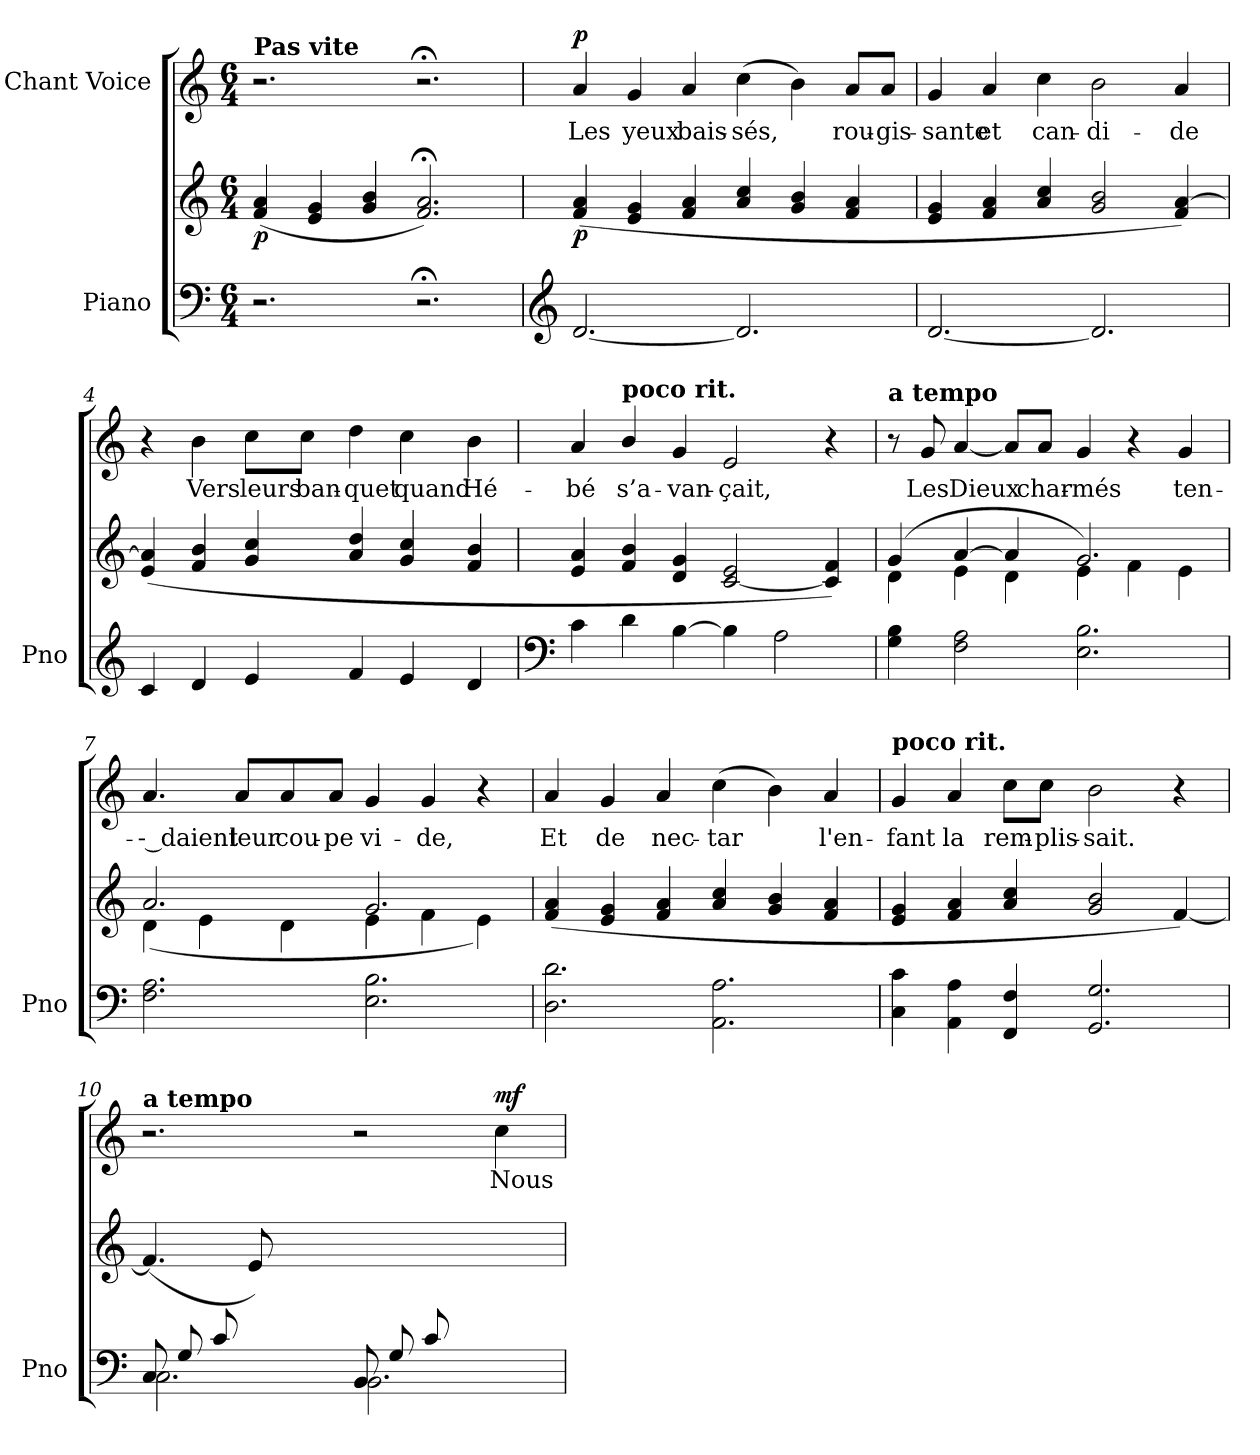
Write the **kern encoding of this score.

**kern	**kern	**dynam	**kern	**text	**dynam
*part2	*part2	*part2	*part1	*part1	*part1
*staff3	*staff2	*staff2/3	*staff1	*staff1	*staff1
*I"Piano	*	*	*I"Chant Voice	*	*
*I'Pno	*	*	*	*	*
*clefF4	*clefG2	*	*clefG2	*	*
*k[]	*k[]	*	*k[]	*	*
*M6/4	*M6/4	*	*M6/4	*	*
=1	=1	=1	=1	=1	=1
!	!	!	!LO:TX:a:B:t=Pas vite	!	!
!	!	!LO:DY:b	!	!	!
2.r	(4f/ 4a/	p	2.r	.	.
.	4e/ 4g/	.	.	.	.
.	4g/ 4b/	.	.	.	.
2.r;<	2.f/;< 2.a/;<)	.	2.r;<	.	.
=2	=2	=2	=2	=2	=2
*clefG2	*	*	*	*	*
!	!	!LO:DY:b	!	!LO:LY:b	!LO:DY:a
[2.d/	(<4f/ 4a/	p	4a/	Les	p
!	!	!	!	!LO:LY:b	!
.	4e/ 4g/	.	4g/	yeux	.
!	!	!	!	!LO:LY:b	!
.	4f/ 4a/	.	4a/	bais-	.
!	!	!	!	!LO:LY:b	!
2.d/]	4a/ 4cc/	.	(4cc\	-sés,	.
.	4g/ 4b/	.	4b\)	.	.
!	!	!	!	!LO:LY:b	!
.	4f/ 4a/	.	8a/L	rou-	.
!	!	!	!	!LO:LY:b	!
.	.	.	8a/J	-gis-	.
=3	=3	=3	=3	=3	=3
!	!	!	!	!LO:LY:b	!
[2.d/	4e/ 4g/	.	4g/	-sante	.
!	!	!	!	!LO:LY:b	!
.	4f/ 4a/	.	4a/	et	.
!	!	!	!	!LO:LY:b	!
.	4a/ 4cc/	.	4cc\	can-	.
!	!	!	!	!LO:LY:b	!
2.d/]	2g/ 2b/	.	2b\	-di-	.
!	!	!	!	!LO:LY:b	!
.	4f/ [4a/)	.	4a/	-de	.
!!LO:LB:g=z
=4	=4	=4	=4	=4	=4
4c/	(4e/ 4a/]	.	4r	.	.
!	!	!	!	!LO:LY:b	!
4d/	4f/ 4b/	.	4b\	Vers	.
!	!	!	!	!LO:LY:b	!
4e/	4g/ 4cc/	.	8cc\L	leurs	.
!	!	!	!	!LO:LY:b	!
.	.	.	8cc\J	ban-	.
!	!	!	!	!LO:LY:b	!
4f/	4a/ 4dd/	.	4dd\	-quet	.
!	!	!	!	!LO:LY:b	!
4e/	4g/ 4cc/	.	4cc\	quand	.
!	!	!	!	!LO:LY:b	!
4d/	4f/ 4b/	.	4b\	Hé-	.
=5	=5	=5	=5	=5	=5
*clefF4	*	*	*	*	*
!	!	!	!	!LO:LY:b	!
4c\	4e/ 4a/	.	4a/	-bé	.
!	!	!	!LO:TX:a:B:t=poco rit.	!	!
!	!	!	!	!LO:LY:b	!
4d\	4f/ 4b/	.	4b/	s’a-	.
!	!	!	!	!LO:LY:b	!
[4B\	4d/ 4g/	.	4g/	-van-	.
!	!	!	!	!LO:LY:b	!
4B\]	[2c/ 2e/	.	2e/	-çait,	.
2A\	.	.	.	.	.
.	4c/] 4f/)	.	4r	.	.
=6	=6	=6	=6	=6	=6
*	*^	*	*	*	*
!	!	!	!	!LO:TX:a:B:t=a tempo	!	!
4G\ 4B\	(4g/	4d\	.	8r	.	.
!	!	!	!	!	!LO:LY:b	!
.	.	.	.	8g/	Les	.
!	!	!	!	!	!LO:LY:b	!
2F\ 2A\	[4a/	4e\	.	[4a/	Dieux	.
.	4a/]	4d\	.	8a/L]	.	.
!	!	!	!	!	!LO:LY:b	!
.	.	.	.	8a/J	char-	.
!	!	!	!	!	!LO:LY:b	!
2.E\ 2.B\	2.g/)	4e\	.	4g/	-més	.
.	.	4f\	.	4r	.	.
!	!	!	!	!	!LO:LY:b	!
.	.	4e\	.	4g/	ten-	.
!!LO:LB:g=z
=7	=7	=7	=7	=7	=7	=7
!	!	!	!	!	!LO:LY:b	!
2.F\ 2.A\	2.a/	(>4d\	.	4.a/	-- daient	.
.	.	4e\	.	.	.	.
!	!	!	!	!	!LO:LY:b	!
.	.	.	.	8a/L	leur	.
!	!	!	!	!	!LO:LY:b	!
.	.	4d\	.	8a/	cou-	.
!	!	!	!	!	!LO:LY:b	!
.	.	.	.	8a/J	-pe	.
!	!	!	!	!	!LO:LY:b	!
2.E\ 2.B\	2.g/	4e\	.	4g/	vi-	.
!	!	!	!	!	!LO:LY:b	!
.	.	4f\	.	4g/	-de,	.
.	.	4e\)	.	4r	.	.
=8	=8	=8	=8	=8	=8	=8
!	!	!	!	!	!LO:LY:b	!
*	*v	*v	*	*	*	*
2.D\ 2.d\	(4f/ 4a/	.	4a/	Et	.
!	!	!	!	!LO:LY:b	!
.	4e/ 4g/	.	4g/	de	.
!	!	!	!	!LO:LY:b	!
.	4f/ 4a/	.	4a/	nec-	.
!	!	!	!	!LO:LY:b	!
2.AA\ 2.A\	4a/ 4cc/	.	(4cc\	-tar	.
.	4g/ 4b/	.	4b\)	.	.
!	!	!	!	!LO:LY:b	!
.	4f/ 4a/	.	4a/	l'en-	.
=9	=9	=9	=9	=9	=9
!	!	!	!LO:TX:a:B:t=poco rit.	!	!
!	!	!	!	!LO:LY:b	!
4C\ 4c\	4e/ 4g/	.	4g/	-fant	.
!	!	!	!	!LO:LY:b	!
4AA\ 4A\	4f/ 4a/	.	4a/	la	.
!	!	!	!	!LO:LY:b	!
4FF/ 4F/	4a/ 4cc/	.	8cc\L	rem-	.
!	!	!	!	!LO:LY:b	!
.	.	.	8cc\J	-plis-	.
!	!	!	!	!LO:LY:b	!
2.GG/ 2.G/	2g/ 2b/	.	2b\	-sait.	.
.	[4f/)	.	4r	.	.
!!LO:LB:g=z
=10	=10	=10	=10	=10	=10
*^	*^	*	*	*	*
!	!	!	!	!	!LO:TX:a:B:t=a tempo	!	!
(<8C/L	2.C\	(>4.f/]	4.ryy	.	2.r	.	.
8G/	.	.	.	.	.	.	.
8c/	.	.	.	.	.	.	.
4.ryy	.	8e/)	8e\	.	.	.	.
.	.	1ryy	8g\	.	.	.	.
.	.	.	8cc\J)	.	.	.	.
(<8BB/L	2.BB\	.	4.ryy	.	2r	.	.
8G/	.	.	.	.	.	.	.
8c/	.	.	.	.	.	.	.
4.ryy	.	.	8e\	.	.	.	.
!	!	!	!	!	!	!LO:LY:b	!LO:DY:a
.	.	.	8g\	.	4cc\	Nous	mf
.	.	.	8cc\J)	.	.	.	.
*v	*v	*	*	*	*	*	*
*	*v	*v	*	*	*	*
=	=	=	=	=	=
*-	*-	*-	*-	*-	*-
